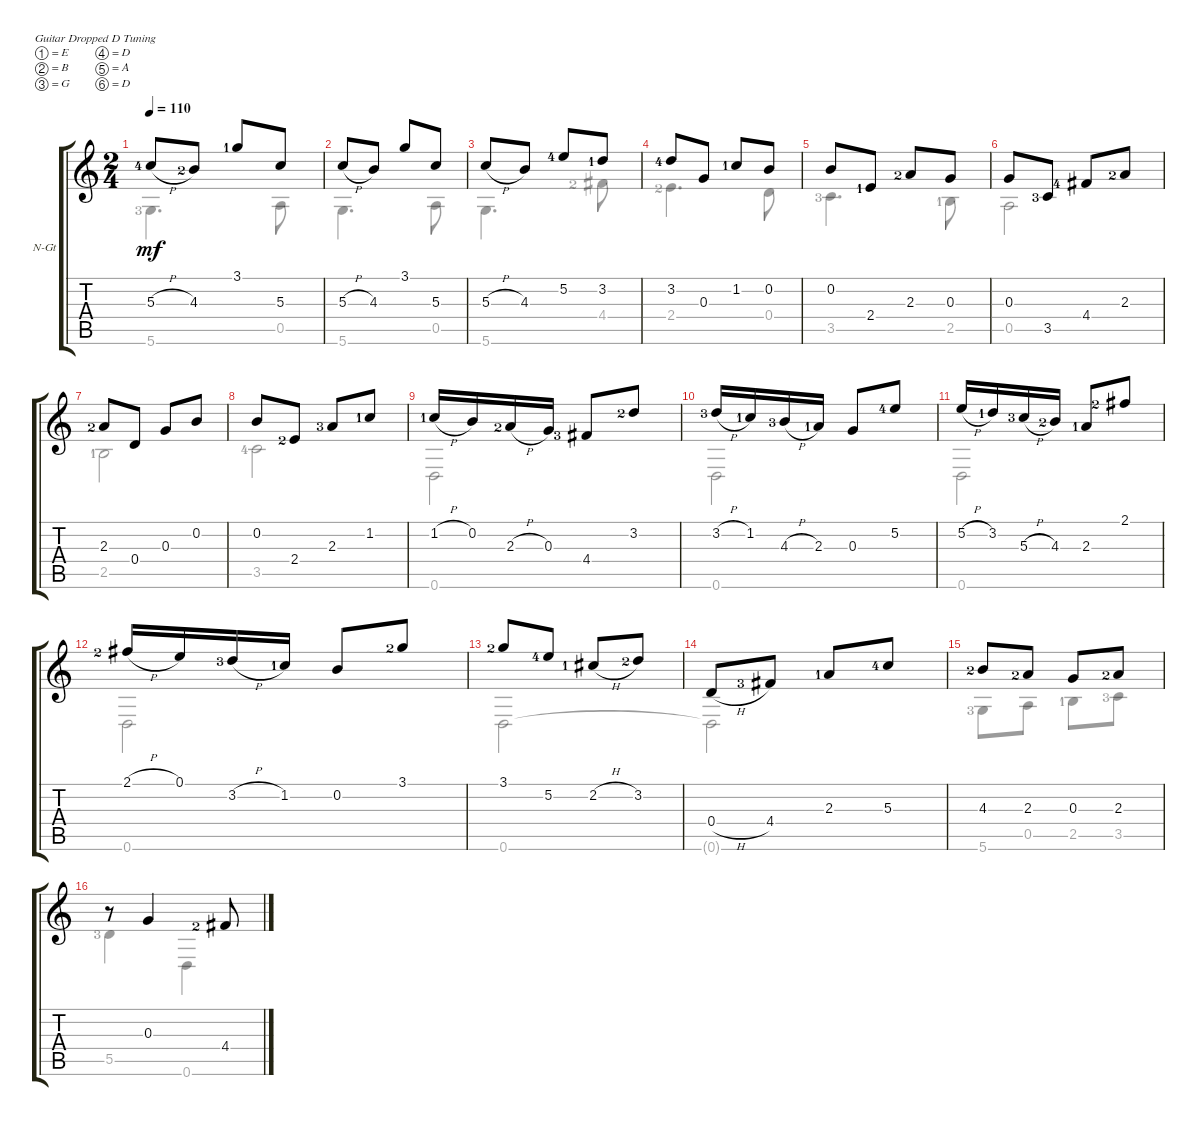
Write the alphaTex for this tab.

\defaultSystemsLayout 4
\bracketExtendMode groupsimilarinstruments
\firstSystemTrackNameOrientation horizontal
\otherSystemsTrackNameOrientation horizontal
\track ("Nylon Guitar" "N-Gt") {instrument acousticguitarnylon}
\staff {score tabs}
\tuning (E4 B3 G3 D3 A2 D2)
\voice
\ts (2 4)
\tempo 110
\clef g2
\ks c
5.3{h lf 5}.8{dy mf} 4.3{lf 3}.8 3.1{lf 2}.8 5.3.8 |
5.3{h}.8 4.3.8 3.1.8 5.3.8 |
5.3{h}.8 4.3.8 5.2{lf 5}.8 3.2{lf 2}.8 |
3.2{lf 5}.8 0.3.8 1.2{lf 2}.8 0.2.8 |
0.2.8 2.4{lf 2}.8 2.3{lf 3}.8 0.3.8 |
0.3.8 3.5{lf 4}.8 4.4{lf 5}.8 2.3{lf 3}.8 |
2.3{lf 3}.8 0.4.8 0.3.8 0.2.8 |
0.2.8 2.4{lf 3}.8 2.3{lf 4}.8 1.2{lf 2}.8 |
1.2{h lf 2}.16 0.2.16 2.3{h lf 3}.16 0.3.16 4.4{lf 4}.8 3.2{lf 3}.8 |
3.2{h lf 4}.16 1.2{lf 2}.16 4.3{h lf 4}.16 2.3{lf 2}.16 0.3.8 5.2{lf 5}.8 |
5.2{h}.16 3.2{lf 2}.16 5.3{h lf 4}.16 4.3{lf 3}.16 2.3{lf 2}.8 2.1{lf 3}.8 |
2.1{h lf 3}.16 0.1.16 3.2{h lf 4}.16 1.2{lf 2}.16 0.2.8 3.1{lf 3}.8 |
3.1{lf 3}.8 5.2{lf 5}.8 2.2{h lf 2}.8 3.2{lf 3}.8 |
0.4{h}.8 4.4{lf 4}.8 2.3{lf 2}.8 5.3{lf 5}.8 |
4.3{lf 3}.8 2.3{lf 3}.8 0.3.8 2.3{lf 3}.8 |
r.8 0.3.4 4.4{lf 3}.8
\voice
\clef g2
\ottava regular
\simile none
\ks c
5.6{lf 4}.4{d dy mf} 0.5.8 |
5.6.4{d} 0.5.8 |
5.6.4{d} 4.4{lf 3}.8 |
2.4{lf 3}.4{d} 0.4.8 |
3.5{lf 4}.4{d} 2.5{lf 2}.8 |
0.5.2 |
2.5{lf 2}.2 |
3.5{lf 5}.2 |
0.6.2 |
0.6.2 |
0.6.2 |
0.6.2 |
0.6.2 |
0.6{t}.2 |
5.6{lf 4}.8 0.5.8 2.5{lf 2}.8 3.5{lf 4}.8 |
5.5{lf 4}.4 0.6.4
